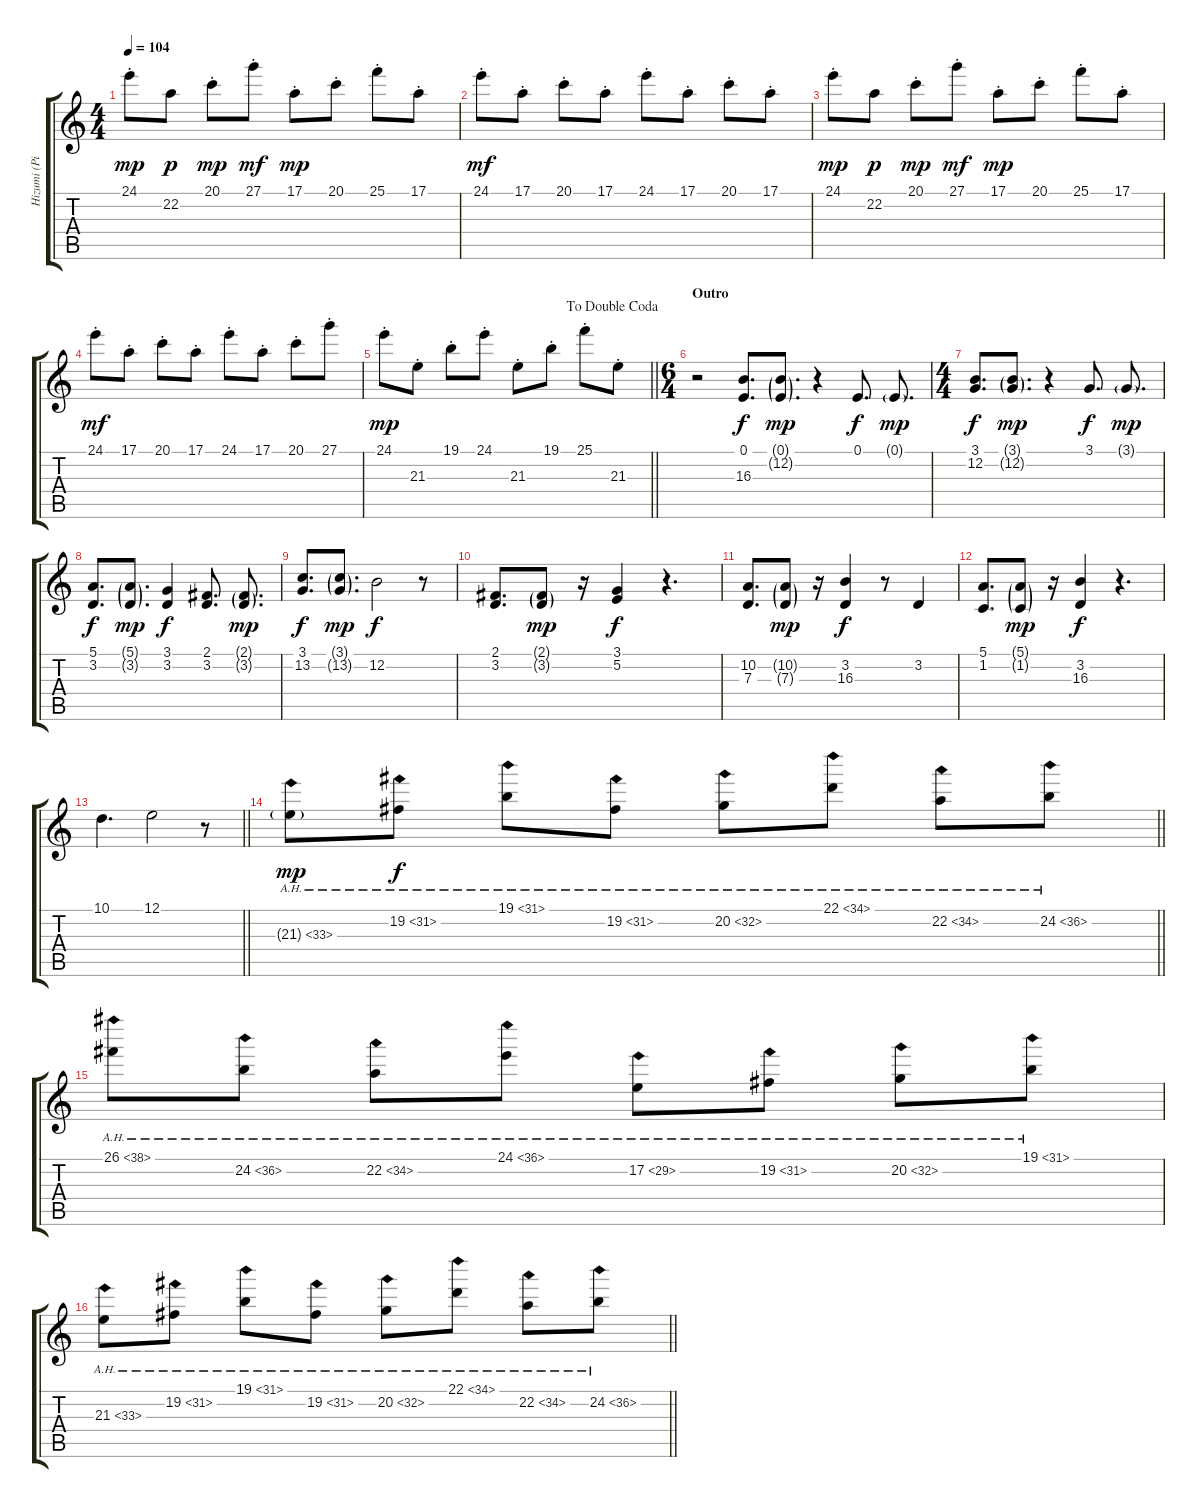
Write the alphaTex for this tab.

\track ("Hizumi (Piano)" "Hizumi (Pi") {instrument electricgrandpiano}
\staff {score tabs}
\tuning (E4 B3 G3 D3 A2 D2) {hide}
\ts (4 4)
\tempo 104
\clef g2
\ks aminor
24.1{st}.8{dy mp} 22.2.8{dy p} 20.1{st}.8{dy mp} 27.1{st}.8{dy mf} 17.1{st}.8{dy mp} 20.1{st}.8 25.1{st}.8 17.1{st}.8 |
24.1{st}.8{dy mf} 17.1{st}.8 20.1{st}.8 17.1{st}.8 24.1{st}.8 17.1{st}.8 20.1{st}.8 17.1{st}.8 |
24.1{st}.8{dy mp} 22.2.8{dy p} 20.1{st}.8{dy mp} 27.1{st}.8{dy mf} 17.1{st}.8{dy mp} 20.1{st}.8 25.1{st}.8 17.1{st}.8 |
24.1{st}.8{dy mf} 17.1{st}.8 20.1{st}.8 17.1{st}.8 24.1{st}.8 17.1{st}.8 20.1{st}.8 27.1{st}.8 |
\jump dadoublecoda
\barLineRight lightlight
24.1{st}.8{dy mp} 21.3{st}.8 19.1{st}.8 24.1{st}.8 21.3{st}.8 19.1{st}.8 25.1{st}.8 21.3{st}.8 |
\ts (6 4)
\section ("" "Outro")
r.2 (0.1 16.3).8{d dy f volume 16 balance 8} (0.1{g} 12.2{g}).8{d dy mp} r.4 0.1.8{d dy f} 0.1{g}.8{d dy mp} |
\ts (4 4)
\ks c
(3.1 12.2).8{d dy f} (3.1{g} 12.2{g}).8{d dy mp} r.4 3.1.8{d dy f} 3.1{g}.8{d dy mp} |
(5.1 3.2).8{d dy f} (5.1{g} 3.2{g}).8{d dy mp} (3.1 3.2).4{dy f} (2.1 3.2).8{d} (2.1{g} 3.2{g}).8{d dy mp} |
(3.1 13.2).8{d dy f} (3.1{g} 13.2{g}).8{d dy mp} 12.2.2{dy f} r.8 |
(2.1 3.2).8{d} (2.1{g} 3.2{g}).8{dy mp} r.16 (3.1 5.2).4{dy f} r.4{d} |
(10.2 7.3).8{d} (10.2{g} 7.3{g}).8{dy mp} r.16 (3.2 16.3).4{dy f} r.8 3.2.4 |
(5.1 1.2).8{d} (5.1{g} 1.2{g}).8{dy mp} r.16 (3.2 16.3).4{dy f} r.4{d} |
\barLineRight lightlight
10.1.4{d volume 8} 12.1.2 r.8 |
\barLineRight lightlight
21.3{ah 12 g}.8{dy mp volume 6 balance 16 instrument fx3crystal} 19.2{ah 12}.8{dy f} 19.1{ah 12}.8 19.2{ah 12}.8 20.2{ah 12}.8 22.1{ah 12}.8 22.2{ah 12}.8 24.2{ah 12}.8 |
\ks aminor
26.1{ah 12}.8 24.2{ah 12}.8 22.2{ah 12}.8 24.1{ah 12}.8 17.2{ah 12}.8 19.2{ah 12}.8 20.2{ah 12}.8 19.1{ah 12}.8 |
\barLineRight lightlight
\ks c
21.3{ah 12}.8 19.2{ah 12}.8 19.1{ah 12}.8 19.2{ah 12}.8 20.2{ah 12}.8 22.1{ah 12}.8 22.2{ah 12}.8 24.2{ah 12}.8
